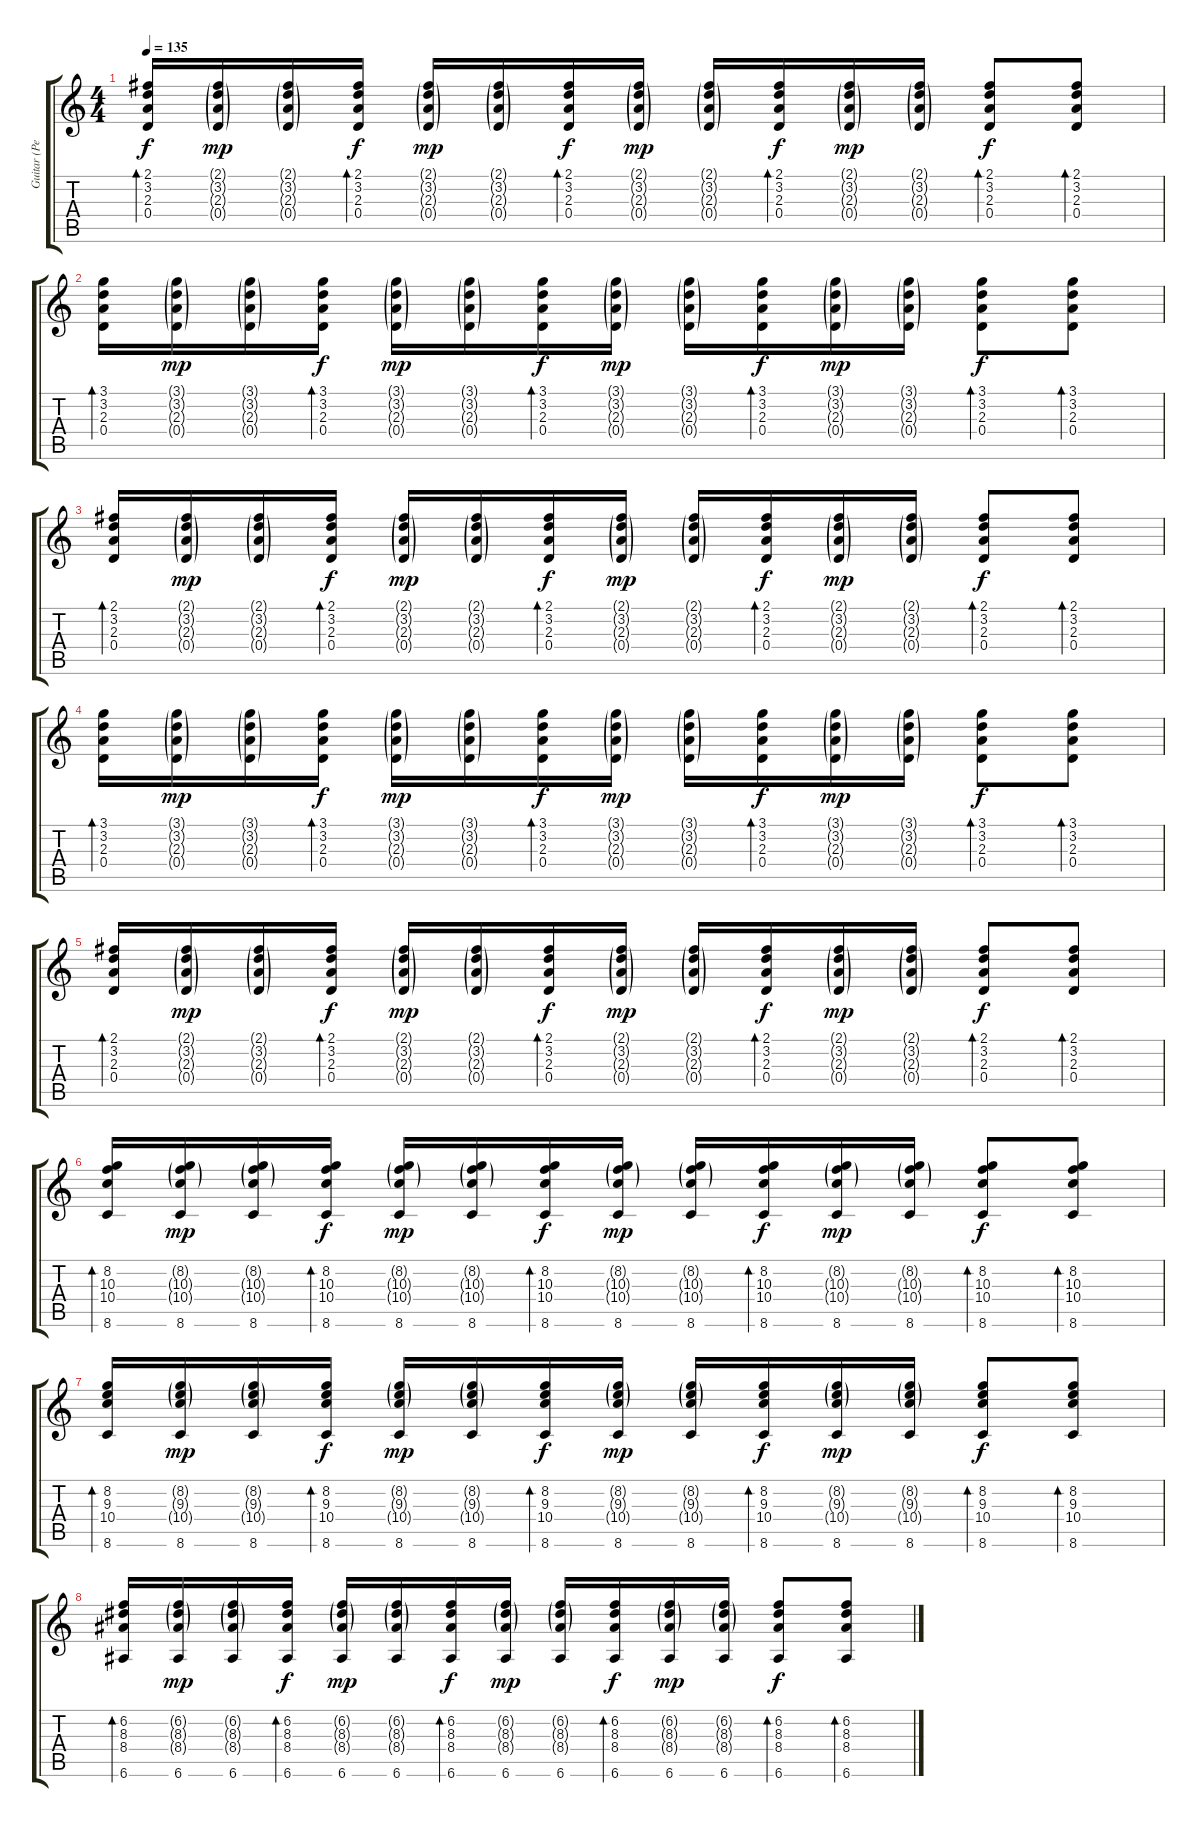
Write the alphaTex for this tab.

\track ("Guitar (Pete)" "Guitar (Pe") {instrument acousticguitarsteel}
\staff {score tabs}
\tuning (E4 B3 G3 D3 A2 E2) {hide}
\ts (4 4)
\tempo 135
\clef g2
\ks c
(2.1 3.2 2.3 0.4).16{bd 480 dy f} (2.1{g} 3.2{g} 2.3{g} 0.4{g}).16{dy mp} (2.1{g} 3.2{g} 2.3{g} 0.4{g}).16 (2.1 3.2 2.3 0.4).16{bd 480 dy f} (2.1{g} 3.2{g} 2.3{g} 0.4{g}).16{dy mp} (2.1{g} 3.2{g} 2.3{g} 0.4{g}).16 (2.1 3.2 2.3 0.4).16{bd 480 dy f} (2.1{g} 3.2{g} 2.3{g} 0.4{g}).16{dy mp} (2.1{g} 3.2{g} 2.3{g} 0.4{g}).16 (2.1 3.2 2.3 0.4).16{bd 480 dy f} (2.1{g} 3.2{g} 2.3{g} 0.4{g}).16{dy mp} (2.1{g} 3.2{g} 2.3{g} 0.4{g}).16 (2.1 3.2 2.3 0.4).8{bd 480 dy f} (2.1 3.2 2.3 0.4).8{bd 480} |
(3.1 3.2 2.3 0.4).16{bd 480} (3.1{g} 3.2{g} 2.3{g} 0.4{g}).16{dy mp} (3.1{g} 3.2{g} 2.3{g} 0.4{g}).16 (3.1 3.2 2.3 0.4).16{bd 480 dy f} (3.1{g} 3.2{g} 2.3{g} 0.4{g}).16{dy mp} (3.1{g} 3.2{g} 2.3{g} 0.4{g}).16 (3.1 3.2 2.3 0.4).16{bd 480 dy f} (3.1{g} 3.2{g} 2.3{g} 0.4{g}).16{dy mp} (3.1{g} 3.2{g} 2.3{g} 0.4{g}).16 (3.1 3.2 2.3 0.4).16{bd 480 dy f} (3.1{g} 3.2{g} 2.3{g} 0.4{g}).16{dy mp} (3.1{g} 3.2{g} 2.3{g} 0.4{g}).16 (3.1 3.2 2.3 0.4).8{bd 480 dy f} (3.1 3.2 2.3 0.4).8{bd 480} |
(2.1 3.2 2.3 0.4).16{bd 480} (2.1{g} 3.2{g} 2.3{g} 0.4{g}).16{dy mp} (2.1{g} 3.2{g} 2.3{g} 0.4{g}).16 (2.1 3.2 2.3 0.4).16{bd 480 dy f} (2.1{g} 3.2{g} 2.3{g} 0.4{g}).16{dy mp} (2.1{g} 3.2{g} 2.3{g} 0.4{g}).16 (2.1 3.2 2.3 0.4).16{bd 480 dy f} (2.1{g} 3.2{g} 2.3{g} 0.4{g}).16{dy mp} (2.1{g} 3.2{g} 2.3{g} 0.4{g}).16 (2.1 3.2 2.3 0.4).16{bd 480 dy f} (2.1{g} 3.2{g} 2.3{g} 0.4{g}).16{dy mp} (2.1{g} 3.2{g} 2.3{g} 0.4{g}).16 (2.1 3.2 2.3 0.4).8{bd 480 dy f} (2.1 3.2 2.3 0.4).8{bd 480} |
(3.1 3.2 2.3 0.4).16{bd 480} (3.1{g} 3.2{g} 2.3{g} 0.4{g}).16{dy mp} (3.1{g} 3.2{g} 2.3{g} 0.4{g}).16 (3.1 3.2 2.3 0.4).16{bd 480 dy f} (3.1{g} 3.2{g} 2.3{g} 0.4{g}).16{dy mp} (3.1{g} 3.2{g} 2.3{g} 0.4{g}).16 (3.1 3.2 2.3 0.4).16{bd 480 dy f} (3.1{g} 3.2{g} 2.3{g} 0.4{g}).16{dy mp} (3.1{g} 3.2{g} 2.3{g} 0.4{g}).16 (3.1 3.2 2.3 0.4).16{bd 480 dy f} (3.1{g} 3.2{g} 2.3{g} 0.4{g}).16{dy mp} (3.1{g} 3.2{g} 2.3{g} 0.4{g}).16 (3.1 3.2 2.3 0.4).8{bd 480 dy f} (3.1 3.2 2.3 0.4).8{bd 480} |
(2.1 3.2 2.3 0.4).16{bd 480} (2.1{g} 3.2{g} 2.3{g} 0.4{g}).16{dy mp} (2.1{g} 3.2{g} 2.3{g} 0.4{g}).16 (2.1 3.2 2.3 0.4).16{bd 480 dy f} (2.1{g} 3.2{g} 2.3{g} 0.4{g}).16{dy mp} (2.1{g} 3.2{g} 2.3{g} 0.4{g}).16 (2.1 3.2 2.3 0.4).16{bd 480 dy f} (2.1{g} 3.2{g} 2.3{g} 0.4{g}).16{dy mp} (2.1{g} 3.2{g} 2.3{g} 0.4{g}).16 (2.1 3.2 2.3 0.4).16{bd 480 dy f} (2.1{g} 3.2{g} 2.3{g} 0.4{g}).16{dy mp} (2.1{g} 3.2{g} 2.3{g} 0.4{g}).16 (2.1 3.2 2.3 0.4).8{bd 480 dy f} (2.1 3.2 2.3 0.4).8{bd 480} |
(8.2 10.3 10.4 8.6).16{bd 480} (8.2{g} 10.3{g} 10.4{g} 8.6).16{dy mp} (8.2{g} 10.3{g} 10.4{g} 8.6).16 (8.2 10.3 10.4 8.6).16{bd 480 dy f} (8.2{g} 10.3{g} 10.4{g} 8.6).16{dy mp} (8.2{g} 10.3{g} 10.4{g} 8.6).16 (8.2 10.3 10.4 8.6).16{bd 480 dy f} (8.2{g} 10.3{g} 10.4{g} 8.6).16{dy mp} (8.2{g} 10.3{g} 10.4{g} 8.6).16 (8.2 10.3 10.4 8.6).16{bd 480 dy f} (8.2{g} 10.3{g} 10.4{g} 8.6).16{dy mp} (8.2{g} 10.3{g} 10.4{g} 8.6).16 (8.2 10.3 10.4 8.6).8{bd 480 dy f} (8.2 10.3 10.4 8.6).8{bd 480} |
(8.2 9.3 10.4 8.6).16{bd 480} (8.2{g} 9.3{g} 10.4{g} 8.6).16{dy mp} (8.2{g} 9.3{g} 10.4{g} 8.6).16 (8.2 9.3 10.4 8.6).16{bd 480 dy f} (8.2{g} 9.3{g} 10.4{g} 8.6).16{dy mp} (8.2{g} 9.3{g} 10.4{g} 8.6).16 (8.2 9.3 10.4 8.6).16{bd 480 dy f} (8.2{g} 9.3{g} 10.4{g} 8.6).16{dy mp} (8.2{g} 9.3{g} 10.4{g} 8.6).16 (8.2 9.3 10.4 8.6).16{bd 480 dy f} (8.2{g} 9.3{g} 10.4{g} 8.6).16{dy mp} (8.2{g} 9.3{g} 10.4{g} 8.6).16 (8.2 9.3 10.4 8.6).8{bd 480 dy f} (8.2 9.3 10.4 8.6).8{bd 480} |
(6.2 8.3 8.4 6.6).16{bd 480} (6.2{g} 8.3{g} 8.4{g} 6.6).16{dy mp} (6.2{g} 8.3{g} 8.4{g} 6.6).16 (6.2 8.3 8.4 6.6).16{bd 480 dy f} (6.2{g} 8.3{g} 8.4{g} 6.6).16{dy mp} (6.2{g} 8.3{g} 8.4{g} 6.6).16 (6.2 8.3 8.4 6.6).16{bd 480 dy f} (6.2{g} 8.3{g} 8.4{g} 6.6).16{dy mp} (6.2{g} 8.3{g} 8.4{g} 6.6).16 (6.2 8.3 8.4 6.6).16{bd 480 dy f} (6.2{g} 8.3{g} 8.4{g} 6.6).16{dy mp} (6.2{g} 8.3{g} 8.4{g} 6.6).16 (6.2 8.3 8.4 6.6).8{bd 480 dy f} (6.2 8.3 8.4 6.6).8{bd 480}
